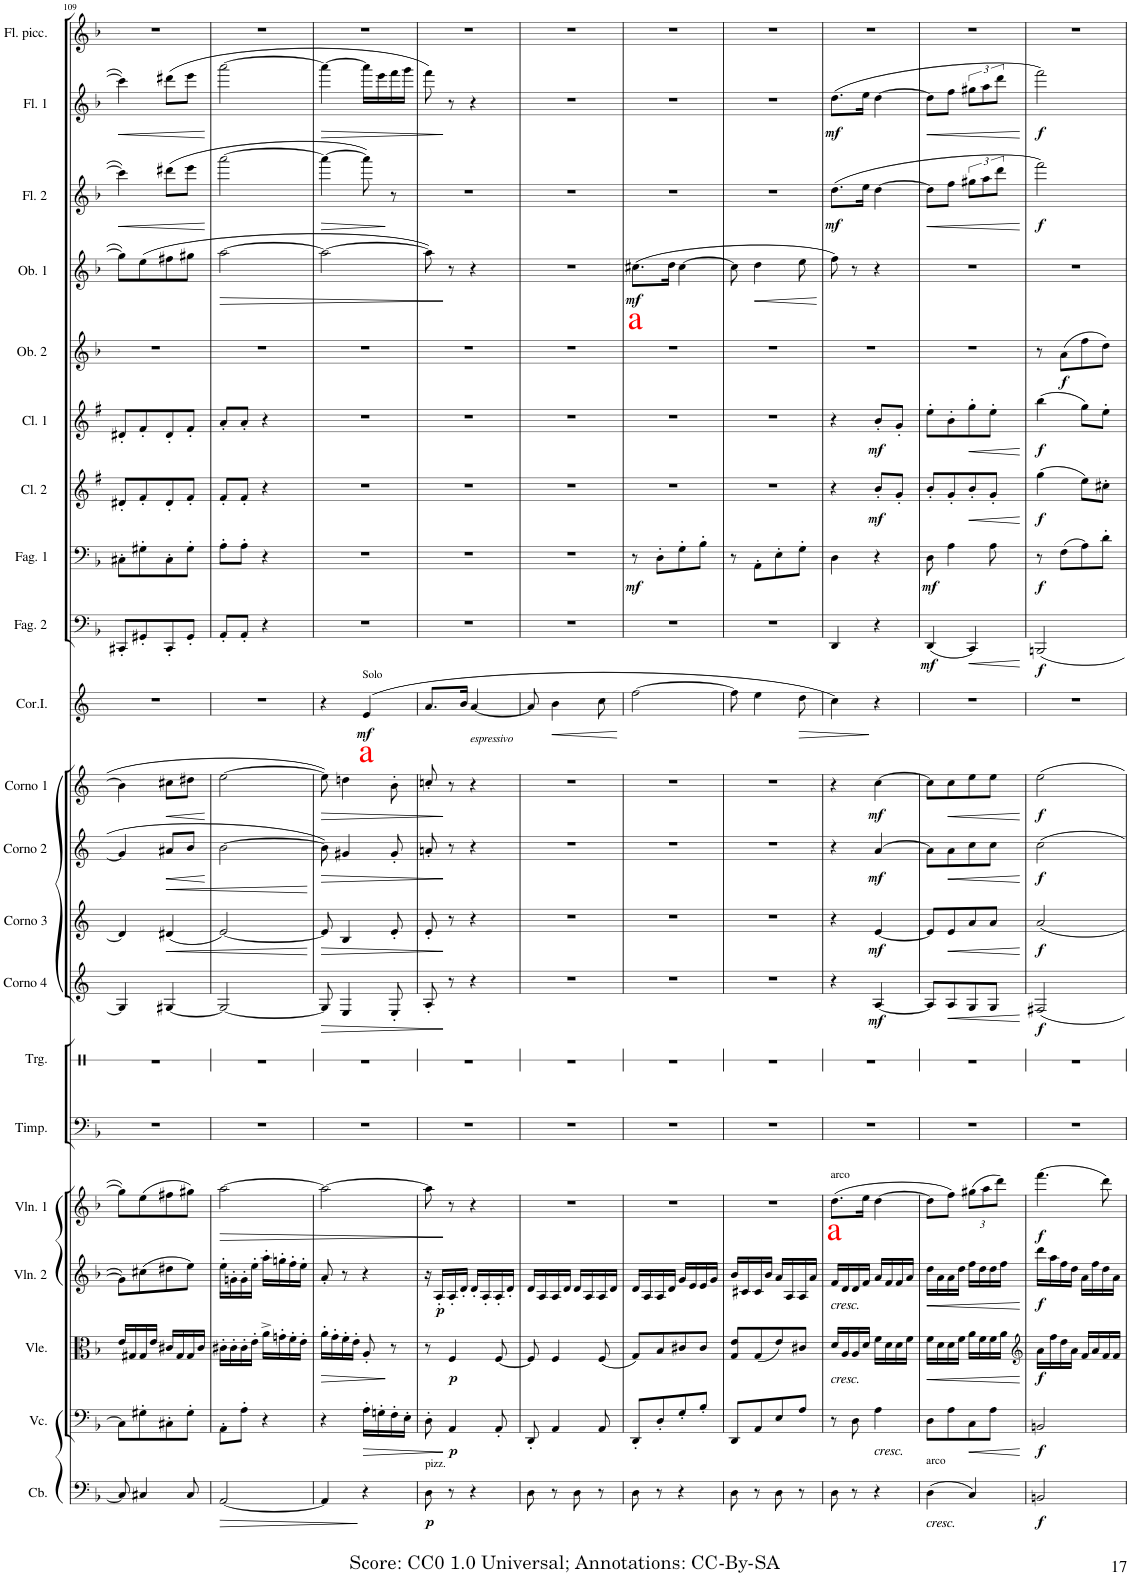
**kern	**dynam	**kern	**dynam	**kern	**dynam	**kern	**dynam	**kern	**text	**dynam	**kern	**kern	**kern	**dynam	**kern	**dynam	**kern	**dynam	**kern	**dynam	**kern	**text	**dynam	**kern	**dynam	**kern	**dynam	**kern	**dynam	**kern	**dynam	**kern	**dynam	**kern	**text	**dynam	**kern	**dynam	**kern	**dynam	**kern
*part21	*part21	*part20	*part20	*part19	*part19	*part18	*part18	*part17	*part17	*part17	*part16	*part15	*part14	*part14	*part13	*part13	*part12	*part12	*part11	*part11	*part10	*part10	*part10	*part9	*part9	*part8	*part8	*part7	*part7	*part6	*part6	*part5	*part5	*part4	*part4	*part4	*part3	*part3	*part2	*part2	*part1
*staff21	*staff21	*staff20	*staff20	*staff19	*staff19	*staff18	*staff18	*staff17	*staff17	*staff17	*staff16	*staff15	*staff14	*staff14	*staff13	*staff13	*staff12	*staff12	*staff11	*staff11	*staff10	*staff10	*staff10	*staff9	*staff9	*staff8	*staff8	*staff7	*staff7	*staff6	*staff6	*staff5	*staff5	*staff4	*staff4	*staff4	*staff3	*staff3	*staff2	*staff2	*staff1
*I"Contrabassi	*	*I"Violoncelli	*	*I"Viole	*	*I"Violini 2	*	*I"Violini  1	*	*	*I"Timpani	*I"Triangolo	*I"Corno in F 4	*	*I"Corno in F 3	*	*I"Corno in F 2	*	*I"Corno in F 1	*	*I"Corno Inglese	*	*	*I"Fagotto 2	*	*I"Fagotto 1	*	*I"Bb Clarinetto 2	*	*I"Bb Clarinetto 1	*	*I"Oboe 2	*	*I"Oboe 1	*	*	*I"Flauto 2	*	*I"Flauto 1	*	*I"Flauto Piccolo
*I'Cb.	*	*I'Vc.	*	*I'Vle.	*	*I'Vln. 2	*	*I'Vln. 1	*	*	*I'Timp.	*I'Trg.	*I'Corno 4	*	*I'Corno 3	*	*I'Corno 2	*	*I'Corno 1	*	*I'Cor.I.	*	*	*I'Fag. 2	*	*I'Fag. 1	*	*I'Cl. 2	*	*I'Cl. 1	*	*I'Ob. 2	*	*I'Ob. 1	*	*	*I'Fl. 2	*	*I'Fl. 1	*	*I'Fl. picc.
!!LO:PB:g=z
*clefF4	*	*clefF4	*	*clefC3	*	*clefG2	*	*clefG2	*	*	*clefF4	*clefX	*clefG2	*	*clefG2	*	*clefG2	*	*clefG2	*	*clefG2	*	*	*clefF4	*	*clefF4	*	*clefG2	*	*clefG2	*	*clefG2	*	*clefG2	*	*	*clefG2	*	*clefG2	*	*clefG2
*Trd7c12	*	*	*	*	*	*	*	*	*	*	*	*	*Trd4c7	*	*Trd4c7	*	*Trd4c7	*	*Trd4c7	*	*Trd4c7	*	*	*	*	*	*	*Trd1c2	*	*Trd1c2	*	*	*	*	*	*	*	*	*	*	*Trd-7c-12
*k[b-]	*	*k[b-]	*	*k[b-]	*	*k[b-]	*	*k[b-]	*	*	*k[b-]	*k[]	*k[]	*	*k[]	*	*k[]	*	*k[]	*	*k[]	*	*	*k[b-]	*	*k[b-]	*	*k[f#]	*	*k[f#]	*	*k[b-]	*	*k[b-]	*	*	*k[b-]	*	*k[b-]	*	*k[b-]
*M2/4	*	*M2/4	*	*M2/4	*	*M2/4	*	*M2/4	*	*	*M2/4	*M2/4	*M2/4	*	*M2/4	*	*M2/4	*	*M2/4	*	*M2/4	*	*	*M2/4	*	*M2/4	*	*M2/4	*	*M2/4	*	*M2/4	*	*M2/4	*	*	*M2/4	*	*M2/4	*	*M2/4
=109	=109	=109	=109	=109	=109	=109	=109	=109	=109	=109	=109	=109	=109	=109	=109	=109	=109	=109	=109	=109	=109	=109	=109	=109	=109	=109	=109	=109	=109	=109	=109	=109	=109	=109	=109	=109	=109	=109	=109	=109	=109
!	!	!	!	!	!	!	!	!	!	!	!	!	!	!	!	!	!	!	!	!	!	!	!	!	!	!	!	!	!	!	!	!	!	!	!	!	!	!LO:HP:b	!	!LO:HP:b	!
8C#/]	.	8C#\L]	.	16e/LL	.	8g#\L]	.	8gg#\L]	.	.	2r	2r	4G#/]	.	4d#/]	.	4g#/]	.	4b\]	.	2r	.	.	8CC#X'/L	.	8C#X'\L	.	8d#X'/L	.	8d#X'/L	.	2r	.	8gg#\L]	.	.	4ccc#\]	<	4ccc#\]	<	2r
.	.	.	.	16G#X/	.	.	.	.	.	.	.	.	.	.	.	.	.	.	.	.	.	.	.	.	.	.	.	.	.	.	.	.	.	.	.	.	.	.	.	.	.
4C#X/	.	8G#X'\	.	16G#/	.	(8cc#X\	.	(8ee\	.	.	.	.	.	.	.	.	.	.	.	.	.	.	.	8GG#X'/	.	8G#X'\	.	8f#'/	.	8f#'/	.	.	.	(8ee\	.	.	.	.	.	.	.
.	.	.	.	16e/JJ	.	.	.	.	.	.	.	.	.	.	.	.	.	.	.	.	.	.	.	.	.	.	.	.	.	.	.	.	.	.	.	.	.	.	.	.	.
!	!	!	!	!	!	!	!	!	!	!	!	!	!	!LO:HP:b	!	!LO:HP:b	!	!LO:HP:b	!	!LO:HP:b	!	!	!	!	!	!	!	!	!	!	!	!	!	!	!	!	!	!	!	!	!
.	.	8C#X'\	.	16c#X/LL	.	8dd#X\	.	8ff#X\	.	.	.	.	[4G#X/	<	(4d#X/	<	8a#X/L	<	8cc#X\L	<	.	.	.	8CC#'/	.	8C#'\	.	8d#'/	.	8d#'/	.	.	.	8ff#X\	.	.	(8ddd#X\L	.	(8ddd#X\L	.	.
.	.	.	.	16G#/	.	.	.	.	.	.	.	.	.	.	.	.	.	.	.	.	.	.	.	.	.	.	.	.	.	.	.	.	.	.	.	.	.	.	.	.	.
8C#/	.	8G#'\J	.	16G#/	.	8ee\J)	.	8gg#X\J)	.	.	.	.	.	.	.	.	8b/J	.	8dd#X\J	.	.	.	.	8GG#'/J	.	8G#'\J	.	8f#'/J	.	8f#'/J	.	.	.	8gg#X\J	.	.	8eee\J	.	8eee\J	.	.
.	.	.	.	16c#/JJ	.	.	.	.	.	.	.	.	.	.	.	.	.	.	.	.	.	.	.	.	.	.	.	.	.	.	.	.	.	.	.	.	.	.	.	.	.
.	.	.	.	.	.	.	.	.	.	.	.	.	.	.	.	.	.	[	.	[	.	.	.	.	.	.	.	.	.	.	.	.	.	.	.	.	.	[	.	[	.
=110	=110	=110	=110	=110	=110	=110	=110	=110	=110	=110	=110	=110	=110	=110	=110	=110	=110	=110	=110	=110	=110	=110	=110	=110	=110	=110	=110	=110	=110	=110	=110	=110	=110	=110	=110	=110	=110	=110	=110	=110	=110
!	!LO:HP:b	!	!	!	!	!	!	!	!	!LO:HP:b	!	!	!	!	!	!	!	!	!	!	!	!	!	!	!	!	!	!	!	!	!	!	!	!	!	!LO:HP:b	!	!	!	!	!
[2AA/	>	8AA'\L	.	16c#X'\LL	.	16ee'\LL	.	[2aa\	.	>	2r	2r	2G#/_	.	[2e/)	.	[2b\	.	[2ee\	.	2r	.	.	8AA'/L	.	8A'\L	.	8f#'/L	.	8a'/L	.	2r	.	[2aa\	.	>	[2aaa\	.	[2aaa\	.	2r
.	.	.	.	16c#'\	.	16gn'\	.	.	.	.	.	.	.	.	.	.	.	.	.	.	.	.	.	.	.	.	.	.	.	.	.	.	.	.	.	.	.	.	.	.	.
.	.	8A'\J	.	16c#'\	.	16g'\	.	.	.	.	.	.	.	.	.	.	.	.	.	.	.	.	.	8AA'/J	.	8A'\J	.	8f#'/J	.	8a'/J	.	.	.	.	.	.	.	.	.	.	.
.	.	.	.	16e'\JJ	.	16ee'\JJ	.	.	.	.	.	.	.	.	.	.	.	.	.	.	.	.	.	.	.	.	.	.	.	.	.	.	.	.	.	.	.	.	.	.	.
.	.	4r	.	16a^\LL	.	16aa'\LL	.	.	.	.	.	.	.	.	.	.	.	.	.	.	.	.	.	4r	.	4r	.	4r	.	4r	.	.	.	.	.	.	.	.	.	.	.
.	.	.	.	16gn'\	.	16ggn'\	.	.	.	.	.	.	.	.	.	.	.	.	.	.	.	.	.	.	.	.	.	.	.	.	.	.	.	.	.	.	.	.	.	.	.
.	.	.	.	16f'\	.	16ff'\	.	.	.	.	.	.	.	.	.	.	.	.	.	.	.	.	.	.	.	.	.	.	.	.	.	.	.	.	.	.	.	.	.	.	.
.	.	.	.	16e'\JJ	.	16ee'\JJ	.	.	.	.	.	.	.	.	.	.	.	.	.	.	.	.	.	.	.	.	.	.	.	.	.	.	.	.	.	.	.	.	.	.	.
.	.	.	.	.	.	.	.	.	.	.	.	.	.	[	.	[	.	.	.	.	.	.	.	.	.	.	.	.	.	.	.	.	.	.	.	.	.	.	.	.	.
=111	=111	=111	=111	=111	=111	=111	=111	=111	=111	=111	=111	=111	=111	=111	=111	=111	=111	=111	=111	=111	=111	=111	=111	=111	=111	=111	=111	=111	=111	=111	=111	=111	=111	=111	=111	=111	=111	=111	=111	=111	=111
!	!	!	!	!	!LO:HP:b	!	!	!	!	!	!	!	!	!LO:HP:b	!	!LO:HP:b	!	!LO:HP:b	!	!LO:HP:b	!	!	!	!	!	!	!	!	!	!	!	!	!	!	!	!	!	!LO:HP:b	!	!LO:HP:b	!
4AA/]	.	4r	.	16a'\LL	>	8a'/	.	2aa\_	.	.	2r	2r	8G#/]	>	8e/]	>	8b\]	>	8ee\]	>	4r	.	.	2r	.	2r	.	2r	.	2r	.	2r	.	2aa\_	.	.	4aaa\_	>	4aaa\_	>	2r
.	.	.	.	16g'\	.	.	.	.	.	.	.	.	.	.	.	.	.	.	.	.	.	.	.	.	.	.	.	.	.	.	.	.	.	.	.	.	.	.	.	.	.
.	.	.	.	16f'\	.	8r	.	.	.	.	.	.	4E/	.	4B/	.	4g#X/	.	4ddn\	.	.	.	.	.	.	.	.	.	.	.	.	.	.	.	.	.	.	.	.	.	.
.	.	.	.	16e'\JJ	.	.	.	.	.	.	.	.	.	.	.	.	.	.	.	.	.	.	.	.	.	.	.	.	.	.	.	.	.	.	.	.	.	.	.	.	.
!	!	!	!	!	!	!	!	!	!	!	!	!	!	!	!	!	!	!	!	!	!LO:TX:a:t=Solo	!	!	!	!	!	!	!	!	!	!	!	!	!	!	!	!	!	!	!	!
!	!	!	!LO:HP:b	!	!	!	!	!	!	!	!	!	!	!	!	!	!	!	!	!	!	!LO:LY:b:color=#FF0000	!LO:DY:b	!	!	!	!	!	!	!	!	!	!	!	!	!	!	!	!	!	!
4r	]	16A'\LL	>	8A'/	.	4r	.	.	.	.	.	.	.	.	.	.	.	.	.	.	(4e/	a	mf	.	.	.	.	.	.	.	.	.	.	.	.	.	8aaa\])	.	16aaa\LL]	.	.
.	.	16Gn'\	.	.	.	.	.	.	.	.	.	.	.	.	.	.	.	.	.	.	.	.	.	.	.	.	.	.	.	.	.	.	.	.	.	.	.	.	16eee\	.	.
.	.	16F'\	.	8r	]	.	.	.	.	.	.	.	8E'/	.	8e'/	.	8g#'/	.	8b'\	.	.	.	.	.	.	.	.	.	.	.	.	.	.	.	.	.	8r	]	16fff\	.	.
.	.	16E'\JJ	.	.	.	.	.	.	.	.	.	.	.	.	.	.	.	.	.	.	.	.	.	.	.	.	.	.	.	.	.	.	.	.	.	.	.	.	16ggg\JJ	.	.
=112	=112	=112	=112	=112	=112	=112	=112	=112	=112	=112	=112	=112	=112	=112	=112	=112	=112	=112	=112	=112	=112	=112	=112	=112	=112	=112	=112	=112	=112	=112	=112	=112	=112	=112	=112	=112	=112	=112	=112	=112	=112
!LO:TX:a:t=pizz.	!	!	!	!	!	!	!	!	!	!	!	!	!	!	!	!	!	!	!	!	!	!	!	!	!	!	!	!	!	!	!	!	!	!	!	!	!	!	!	!	!
!	!LO:DY:b	!	!	!	!	!	!	!	!	!	!	!	!	!	!	!	!	!	!	!	!	!	!	!	!	!	!	!	!	!	!	!	!	!	!	!	!	!	!	!	!
8D\	p	8D'\	.	8r	.	16r	.	8aa\]	.	.	2r	2r	8A'/	.	8e'/	.	8an'/	.	8ccn'/	.	8.a/L	.	.	2r	.	2r	.	2r	.	2r	.	2r	.	8aa\])	.	.	2r	.	8fff\)	.	2r
!	!	!	!	!	!	!	!LO:DY:b	!	!	!	!	!	!	!	!	!	!	!	!	!	!	!	!	!	!	!	!	!	!	!	!	!	!	!	!	!	!	!	!	!	!
.	.	.	.	.	.	16A'/LL	p	.	.	.	.	.	.	.	.	.	.	.	.	.	.	.	.	.	.	.	.	.	.	.	.	.	.	.	.	.	.	.	.	.	.
!	!	!	!LO:DY:n=1:b	!	!LO:DY:b	!	!	!	!	!	!	!	!	!	!	!	!	!	!	!	!	!	!	!	!	!	!	!	!	!	!	!	!	!	!	!	!	!	!	!	!
8r	.	4AA/	] p	4F/	p	16A'/	.	8r	.	]	.	.	8r	]	8r	]	8r	]	8r	]	.	.	.	.	.	.	.	.	.	.	.	.	.	8r	.	]	.	.	8r	]	.
.	.	.	.	.	.	16d'/JJ	.	.	.	.	.	.	.	.	.	.	.	.	.	.	16b/Jk	.	.	.	.	.	.	.	.	.	.	.	.	.	.	.	.	.	.	.	.
!	!	!	!	!	!	!	!	!	!	!	!	!	!	!	!	!	!	!	!	!	!LO:TX:b:i:t=espressivo	!	!	!	!	!	!	!	!	!	!	!	!	!	!	!	!	!	!	!	!
4r	.	.	.	.	.	16d'/LL	.	4r	.	.	.	.	4r	.	4r	.	4r	.	4r	.	[4a/	.	.	.	.	.	.	.	.	.	.	.	.	4r	.	.	.	.	4r	.	.
.	.	.	.	.	.	16A'/	.	.	.	.	.	.	.	.	.	.	.	.	.	.	.	.	.	.	.	.	.	.	.	.	.	.	.	.	.	.	.	.	.	.	.
.	.	8AA'/	.	[8F/	.	16A'/	.	.	.	.	.	.	.	.	.	.	.	.	.	.	.	.	.	.	.	.	.	.	.	.	.	.	.	.	.	.	.	.	.	.	.
.	.	.	.	.	.	16d'/JJ	.	.	.	.	.	.	.	.	.	.	.	.	.	.	.	.	.	.	.	.	.	.	.	.	.	.	.	.	.	.	.	.	.	.	.
=113	=113	=113	=113	=113	=113	=113	=113	=113	=113	=113	=113	=113	=113	=113	=113	=113	=113	=113	=113	=113	=113	=113	=113	=113	=113	=113	=113	=113	=113	=113	=113	=113	=113	=113	=113	=113	=113	=113	=113	=113	=113
8D\	.	8DD'/	.	8F/]	.	16d/LL	.	2r	.	.	2r	2r	2r	.	2r	.	2r	.	2r	.	8a/]	.	.	2r	.	2r	.	2r	.	2r	.	2r	.	2r	.	.	2r	.	2r	.	2r
.	.	.	.	.	.	16A/	.	.	.	.	.	.	.	.	.	.	.	.	.	.	.	.	.	.	.	.	.	.	.	.	.	.	.	.	.	.	.	.	.	.	.
!	!	!	!	!	!	!	!	!	!	!	!	!	!	!	!	!	!	!	!	!	!	!	!LO:HP:b	!	!	!	!	!	!	!	!	!	!	!	!	!	!	!	!	!	!
8r	.	4AA/	.	4F/	.	16A/	.	.	.	.	.	.	.	.	.	.	.	.	.	.	4b\	.	<	.	.	.	.	.	.	.	.	.	.	.	.	.	.	.	.	.	.
.	.	.	.	.	.	16d/JJ	.	.	.	.	.	.	.	.	.	.	.	.	.	.	.	.	.	.	.	.	.	.	.	.	.	.	.	.	.	.	.	.	.	.	.
8D\	.	.	.	.	.	16d/LL	.	.	.	.	.	.	.	.	.	.	.	.	.	.	.	.	.	.	.	.	.	.	.	.	.	.	.	.	.	.	.	.	.	.	.
.	.	.	.	.	.	16A/	.	.	.	.	.	.	.	.	.	.	.	.	.	.	.	.	.	.	.	.	.	.	.	.	.	.	.	.	.	.	.	.	.	.	.
8r	.	8AA/	.	(8F/	.	16A/	.	.	.	.	.	.	.	.	.	.	.	.	.	.	8cc\	.	.	.	.	.	.	.	.	.	.	.	.	.	.	.	.	.	.	.	.
.	.	.	.	.	.	16d/JJ	.	.	.	.	.	.	.	.	.	.	.	.	.	.	.	.	.	.	.	.	.	.	.	.	.	.	.	.	.	.	.	.	.	.	.
.	.	.	.	.	.	.	.	.	.	.	.	.	.	.	.	.	.	.	.	.	.	.	[	.	.	.	.	.	.	.	.	.	.	.	.	.	.	.	.	.	.
=114	=114	=114	=114	=114	=114	=114	=114	=114	=114	=114	=114	=114	=114	=114	=114	=114	=114	=114	=114	=114	=114	=114	=114	=114	=114	=114	=114	=114	=114	=114	=114	=114	=114	=114	=114	=114	=114	=114	=114	=114	=114
!	!	!	!	!	!	!	!	!	!	!	!	!	!	!	!	!	!	!	!	!	!	!	!	!	!	!	!LO:DY:b	!	!	!	!	!	!	!	!LO:LY:b:color=#FF0000	!LO:DY:b	!	!	!	!	!
8D\	.	8DD'/L	.	8G/L)	.	16d/LL	.	2r	.	.	2r	2r	2r	.	2r	.	2r	.	2r	.	[2ff\	.	.	2r	.	8r	mf	2r	.	2r	.	2r	.	(8.cc#X\L	a	mf	2r	.	2r	.	2r
.	.	.	.	.	.	16A/	.	.	.	.	.	.	.	.	.	.	.	.	.	.	.	.	.	.	.	.	.	.	.	.	.	.	.	.	.	.	.	.	.	.	.
8r	.	8D'/	.	8B-/	.	16A/	.	.	.	.	.	.	.	.	.	.	.	.	.	.	.	.	.	.	.	8D'\L	.	.	.	.	.	.	.	.	.	.	.	.	.	.	.
.	.	.	.	.	.	16d/JJ	.	.	.	.	.	.	.	.	.	.	.	.	.	.	.	.	.	.	.	.	.	.	.	.	.	.	.	16dd\Jk	.	.	.	.	.	.	.
4r	.	8G'/	.	8c#X/	.	16g/LL	.	.	.	.	.	.	.	.	.	.	.	.	.	.	.	.	.	.	.	8G'\	.	.	.	.	.	.	.	[4cc#\	.	.	.	.	.	.	.
.	.	.	.	.	.	16e/	.	.	.	.	.	.	.	.	.	.	.	.	.	.	.	.	.	.	.	.	.	.	.	.	.	.	.	.	.	.	.	.	.	.	.
.	.	8B-'/J	.	8c#/J	.	16e/	.	.	.	.	.	.	.	.	.	.	.	.	.	.	.	.	.	.	.	8B-'\J	.	.	.	.	.	.	.	.	.	.	.	.	.	.	.
.	.	.	.	.	.	16g/JJ	.	.	.	.	.	.	.	.	.	.	.	.	.	.	.	.	.	.	.	.	.	.	.	.	.	.	.	.	.	.	.	.	.	.	.
=115	=115	=115	=115	=115	=115	=115	=115	=115	=115	=115	=115	=115	=115	=115	=115	=115	=115	=115	=115	=115	=115	=115	=115	=115	=115	=115	=115	=115	=115	=115	=115	=115	=115	=115	=115	=115	=115	=115	=115	=115	=115
8D\	.	8DD/L	.	8G/ 8e/L	.	16b-/LL	.	2r	.	.	2r	2r	2r	.	2r	.	2r	.	2r	.	8ff\]	.	.	2r	.	8r	.	2r	.	2r	.	2r	.	8cc#\]	.	.	2r	.	2r	.	2r
.	.	.	.	.	.	16c#X/	.	.	.	.	.	.	.	.	.	.	.	.	.	.	.	.	.	.	.	.	.	.	.	.	.	.	.	.	.	.	.	.	.	.	.
!	!	!	!	!	!	!	!	!	!	!	!	!	!	!	!	!	!	!	!	!	!	!	!	!	!	!	!	!	!	!	!	!	!	!	!	!LO:HP:b	!	!	!	!	!
8r	.	8AA/	.	(8G/	.	16c#/	.	.	.	.	.	.	.	.	.	.	.	.	.	.	4ee\	.	.	.	.	8AA'\L	.	.	.	.	.	.	.	4dd\	.	<	.	.	.	.	.
.	.	.	.	.	.	16b-/JJ	.	.	.	.	.	.	.	.	.	.	.	.	.	.	.	.	.	.	.	.	.	.	.	.	.	.	.	.	.	.	.	.	.	.	.
8D\	.	8E/	.	8e/)	.	16a/LL	.	.	.	.	.	.	.	.	.	.	.	.	.	.	.	.	.	.	.	8E'\	.	.	.	.	.	.	.	.	.	.	.	.	.	.	.
.	.	.	.	.	.	16A/	.	.	.	.	.	.	.	.	.	.	.	.	.	.	.	.	.	.	.	.	.	.	.	.	.	.	.	.	.	.	.	.	.	.	.
!	!	!	!	!	!	!	!	!	!	!	!	!	!	!	!	!	!	!	!	!	!	!	!LO:HP:b	!	!	!	!	!	!	!	!	!	!	!	!	!	!	!	!	!	!
8r	.	8A/J	.	8c#X/J	.	16A/	.	.	.	.	.	.	.	.	.	.	.	.	.	.	8dd\	.	>	.	.	8G'\J	.	.	.	.	.	.	.	8ee\	.	.	.	.	.	.	.
.	.	.	.	.	.	16a/JJ	.	.	.	.	.	.	.	.	.	.	.	.	.	.	.	.	.	.	.	.	.	.	.	.	.	.	.	.	.	.	.	.	.	.	.
.	.	.	.	.	.	.	.	.	.	.	.	.	.	.	.	.	.	.	.	.	.	.	.	.	.	.	.	.	.	.	.	.	.	.	.	[	.	.	.	.	.
=116	=116	=116	=116	=116	=116	=116	=116	=116	=116	=116	=116	=116	=116	=116	=116	=116	=116	=116	=116	=116	=116	=116	=116	=116	=116	=116	=116	=116	=116	=116	=116	=116	=116	=116	=116	=116	=116	=116	=116	=116	=116
!	!	!	!	!	!	!	!	!LO:TX:a:t=arco	!	!	!	!	!	!	!	!	!	!	!	!	!	!	!	!	!	!	!	!	!	!	!	!	!	!	!	!	!	!	!	!	!
!	!	!	!	!	!	!LO:TX:b:i:t=cresc.	!	!	!	!	!	!	!	!	!	!	!	!	!	!	!	!	!	!	!	!	!	!	!	!	!	!	!	!	!	!	!	!	!	!	!
!	!	!	!	!LO:TX:b:i:t=cresc.	!	!	!	!	!	!	!	!	!	!	!	!	!	!	!	!	!	!	!	!	!	!	!	!	!	!	!	!	!	!	!	!	!	!	!	!	!
!	!	!	!	!	!	!	!	!	!LO:LY:b:color=#FF0000	!	!	!	!	!	!	!	!	!	!	!	!	!	!	!	!	!	!	!	!	!	!	!	!	!	!	!	!	!LO:DY:b	!	!LO:DY:b	!
8D\	.	8r	.	16d/LL	.	16f/LL	.	(8.dd\L	a	.	2r	2r	4r	.	4r	.	4r	.	4r	.	4cc\)	.	.	4DD/	.	4D\	.	4r	.	4r	.	2r	.	8ff\)	.	.	(8.dd\L	mf	(8.dd\L	mf	2r
.	.	.	.	16A/	.	16d/	.	.	.	.	.	.	.	.	.	.	.	.	.	.	.	.	.	.	.	.	.	.	.	.	.	.	.	.	.	.	.	.	.	.	.
8r	.	8D\	.	16A/	.	16d/	.	.	.	.	.	.	.	.	.	.	.	.	.	.	.	.	.	.	.	.	.	.	.	.	.	.	.	8r	.	.	.	.	.	.	.
.	.	.	.	16d/JJ	.	16f/JJ	.	16ee\Jk	.	.	.	.	.	.	.	.	.	.	.	.	.	.	.	.	.	.	.	.	.	.	.	.	.	.	.	.	16ee\Jk	.	16ee\Jk	.	.
!	!	!LO:TX:b:i:t=cresc.	!	!	!	!	!	!	!	!	!	!	!	!	!	!	!	!	!	!	!	!	!	!	!	!	!	!	!	!	!	!	!	!	!	!	!	!	!	!	!
!	!	!	!	!	!	!	!	!	!	!	!	!	!	!LO:DY:b	!	!LO:DY:b	!	!LO:DY:b	!	!LO:DY:b	!	!	!	!	!	!	!	!	!LO:DY:b	!	!LO:DY:b	!	!	!	!	!	!	!	!	!	!
4r	.	4A\	.	16f\LL	.	16a/LL	.	[4dd\	.	.	.	.	[4A/	mf	[4e/	mf	[4a/	mf	[4cc\	mf	4r	.	]	4r	.	4r	.	8b'/L	mf	8b'/L	mf	.	.	4r	.	.	[4dd\	.	[4dd\	.	.
.	.	.	.	16d\	.	16f/	.	.	.	.	.	.	.	.	.	.	.	.	.	.	.	.	.	.	.	.	.	.	.	.	.	.	.	.	.	.	.	.	.	.	.
.	.	.	.	16d\	.	16f/	.	.	.	.	.	.	.	.	.	.	.	.	.	.	.	.	.	.	.	.	.	8g'/J	.	8g'/J	.	.	.	.	.	.	.	.	.	.	.
.	.	.	.	16f\JJ	.	16a/JJ	.	.	.	.	.	.	.	.	.	.	.	.	.	.	.	.	.	.	.	.	.	.	.	.	.	.	.	.	.	.	.	.	.	.	.
=117	=117	=117	=117	=117	=117	=117	=117	=117	=117	=117	=117	=117	=117	=117	=117	=117	=117	=117	=117	=117	=117	=117	=117	=117	=117	=117	=117	=117	=117	=117	=117	=117	=117	=117	=117	=117	=117	=117	=117	=117	=117
!LO:TX:a:t=arco	!	!	!	!	!	!	!	!	!	!	!	!	!	!	!	!	!	!	!	!	!	!	!	!	!	!	!	!	!	!	!	!	!	!	!	!	!	!	!	!	!
!LO:TX:b:i:t=cresc.	!	!	!	!	!	!	!	!	!	!	!	!	!	!	!	!	!	!	!	!	!	!	!	!	!	!	!	!	!	!	!	!	!	!	!	!	!	!	!	!	!
!	!	!	!	!	!LO:HP:b	!	!LO:HP:b	!	!	!	!	!	!	!	!	!	!	!	!	!	!	!	!	!	!LO:DY:b	!	!LO:DY:b	!	!	!	!	!	!	!	!	!	!	!LO:HP:b	!	!LO:HP:b	!
(4D\	.	8D\L	.	16f\LL	<	16dd\LL	<	8dd\L]	.	.	2r	2r	8A/L]	.	8e/L]	.	8a\L]	.	8cc\L]	.	2r	.	.	(4DD/	mf	8D\	mf	8b'/L	.	8ee'\L	.	2r	.	2r	.	.	8dd\L]	<	8dd\L]	<	2r
.	.	.	.	16d\	.	16a\	.	.	.	.	.	.	.	.	.	.	.	.	.	.	.	.	.	.	.	.	.	.	.	.	.	.	.	.	.	.	.	.	.	.	.
!	!	!	!	!	!	!	!	!	!	!	!	!	!	!LO:HP:b	!	!LO:HP:b	!	!LO:HP:b	!	!LO:HP:b	!	!	!	!	!	!	!	!	!	!	!	!	!	!	!	!	!	!	!	!	!
.	.	8A\	.	16d\	.	16a\	.	8ff\J)	.	.	.	.	8A/	<	8e/	<	8a\	<	8cc\	<	.	.	.	.	.	4A\	.	8g'/	.	8b'\	.	.	.	.	.	.	8ff\J	.	8ff\J	.	.
.	.	.	.	16f\JJ	.	16dd\JJ	.	.	.	.	.	.	.	.	.	.	.	.	.	.	.	.	.	.	.	.	.	.	.	.	.	.	.	.	.	.	.	.	.	.	.
!	!	!	!LO:HP:b	!	!	!	!	!	!	!	!	!	!	!	!	!	!	!	!	!	!	!	!	!	!	!	!	!	!	!	!	!	!	!	!	!	!	!	!	!	!
*	*	*	*	*	*	*	*	*Xbrackettup	*	*	*	*	*	*	*	*	*	*	*	*	*	*	*	*	*	*	*	*	*	*	*	*	*	*	*	*	*	*	*	*	*
!	!	!	!	!	!	!	!	!	!	!	!	!	!	!	!	!	!	!	!	!	!	!	!	!	!LO:HP:b	!	!	!	!LO:HP:b	!	!LO:HP:b	!	!	!	!	!	!	!	!	!	!
4C/)	.	8C\	<	16a\LL	.	16ff\LL	.	(12gg#X\L	.	.	.	.	8G/	.	8a/	.	8cc\	.	8ee\	.	.	.	.	4CC/)	<	.	.	8b'/	<	8gg'\	<	.	.	.	.	.	12gg#X\L	.	12gg#X\L	.	.
.	.	.	.	16f\	.	16dd\	.	.	.	.	.	.	.	.	.	.	.	.	.	.	.	.	.	.	.	.	.	.	.	.	.	.	.	.	.	.	.	.	.	.	.
.	.	.	.	.	.	.	.	12aa\	.	.	.	.	.	.	.	.	.	.	.	.	.	.	.	.	.	.	.	.	.	.	.	.	.	.	.	.	12aa\	.	12aa\	.	.
.	.	8A\J	.	16f\	.	16dd\	.	.	.	.	.	.	8G/J	.	8a/J	.	8cc\J	.	8ee\J	.	.	.	.	.	.	8A\	.	8g'/J	.	8ee'\J	.	.	.	.	.	.	.	.	.	.	.
.	.	.	.	.	.	.	.	12ddd\J)	.	.	.	.	.	.	.	.	.	.	.	.	.	.	.	.	.	.	.	.	.	.	.	.	.	.	.	.	12ddd\J	.	12ddd\J	.	.
.	.	.	.	16a\JJ	.	16ff\JJ	.	.	.	.	.	.	.	.	.	.	.	.	.	.	.	.	.	.	.	.	.	.	.	.	.	.	.	.	.	.	.	.	.	.	.
.	.	.	[	.	[	.	[	.	.	.	.	.	.	[	.	[	.	[	.	[	.	.	.	.	[	.	.	.	[	.	[	.	.	.	.	.	.	[	.	[	.
=118	=118	=118	=118	=118	=118	=118	=118	=118	=118	=118	=118	=118	=118	=118	=118	=118	=118	=118	=118	=118	=118	=118	=118	=118	=118	=118	=118	=118	=118	=118	=118	=118	=118	=118	=118	=118	=118	=118	=118	=118	=118
*	*	*	*	*clefG2	*	*	*	*	*	*	*	*	*	*	*	*	*	*	*	*	*	*	*	*	*	*	*	*	*	*	*	*	*	*	*	*	*	*	*	*	*
!	!LO:DY:b	!	!LO:DY:b	!	!LO:DY:b	!	!LO:DY:b	!	!	!LO:DY:b	!	!	!	!LO:DY:b	!	!LO:DY:b	!	!LO:DY:b	!	!LO:DY:b	!	!	!	!	!LO:DY:b	!	!LO:DY:b	!	!LO:DY:b	!	!LO:DY:b	!	!	!	!	!	!	!LO:DY:b	!	!LO:DY:b	!
2BBn/	f	2BBn/	f	16a\LL	f	16ddd\LL	f	(4.fff\	.	f	2r	2r	2F#X/	f	2a/	f	2cc\	f	2ee\	f	2r	.	.	2BBBn/	f	8r	f	(4gg\	f	(4bb\	f	8r	.	2r	.	.	2fff\)	f	2fff\)	f	2r
.	.	.	.	16ff\	.	16aa\	.	.	.	.	.	.	.	.	.	.	.	.	.	.	.	.	.	.	.	.	.	.	.	.	.	.	.	.	.	.	.	.	.	.	.
!	!	!	!	!	!	!	!	!	!	!	!	!	!	!	!	!	!	!	!	!	!	!	!	!	!	!	!	!	!	!	!	!	!LO:DY:b	!	!	!	!	!	!	!	!
.	.	.	.	16dd\	.	16ff\	.	.	.	.	.	.	.	.	.	.	.	.	.	.	.	.	.	.	.	(8F\L	.	.	.	.	.	(8a\L	f	.	.	.	.	.	.	.	.
.	.	.	.	16a\JJ	.	16dd\JJ	.	.	.	.	.	.	.	.	.	.	.	.	.	.	.	.	.	.	.	.	.	.	.	.	.	.	.	.	.	.	.	.	.	.	.
.	.	.	.	16f/LL	.	16a\LL	.	.	.	.	.	.	.	.	.	.	.	.	.	.	.	.	.	.	.	8A\)	.	8ee\L)	.	8gg\L)	.	8ff\	.	.	.	.	.	.	.	.	.
.	.	.	.	16a/	.	16ff\	.	.	.	.	.	.	.	.	.	.	.	.	.	.	.	.	.	.	.	.	.	.	.	.	.	.	.	.	.	.	.	.	.	.	.
.	.	.	.	16f/	.	16dd\	.	8ddd\)	.	.	.	.	.	.	.	.	.	.	.	.	.	.	.	.	.	8d'\J	.	8cc#X'\J	.	8ee'\J	.	8dd\J)	.	.	.	.	.	.	.	.	.
.	.	.	.	16f/JJ	.	16a\JJ	.	.	.	.	.	.	.	.	.	.	.	.	.	.	.	.	.	.	.	.	.	.	.	.	.	.	.	.	.	.	.	.	.	.	.
=	=	=	=	=	=	=	=	=	=	=	=	=	=	=	=	=	=	=	=	=	=	=	=	=	=	=	=	=	=	=	=	=	=	=	=	=	=	=	=	=	=
*-	*-	*-	*-	*-	*-	*-	*-	*-	*-	*-	*-	*-	*-	*-	*-	*-	*-	*-	*-	*-	*-	*-	*-	*-	*-	*-	*-	*-	*-	*-	*-	*-	*-	*-	*-	*-	*-	*-	*-	*-	*-
